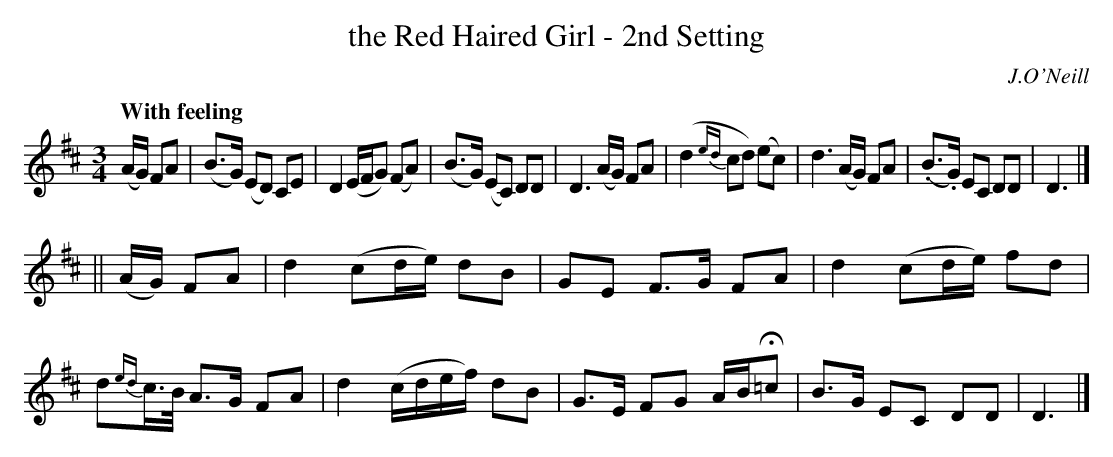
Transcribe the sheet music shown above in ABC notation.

X:1
T: the Red Haired Girl - 2nd Setting
O: J.O'Neill
Q: "With feeling"
M: 3/4
L: 1/8
K: D
(A/G/) FA |\
(B>G) (ED) CE | D2 (E/F/G) (FA) | (B>G) (EC) DD | D3 (A/G/) FA |\
(d2 {ed}cd) (ec) | d3 (A/G/) FA | (.B>.G) EC DD | D3 |]
|| (A/G/) FA |\
d2 (cd/e/) dB | GE F>G FA | d2 (cd/e/) fd | d{ed}c3//B// A>G FA |\
d2 (c/d/e/f/) dB | G>E FG A/B/H=c | B>G EC DD | D3 |]
